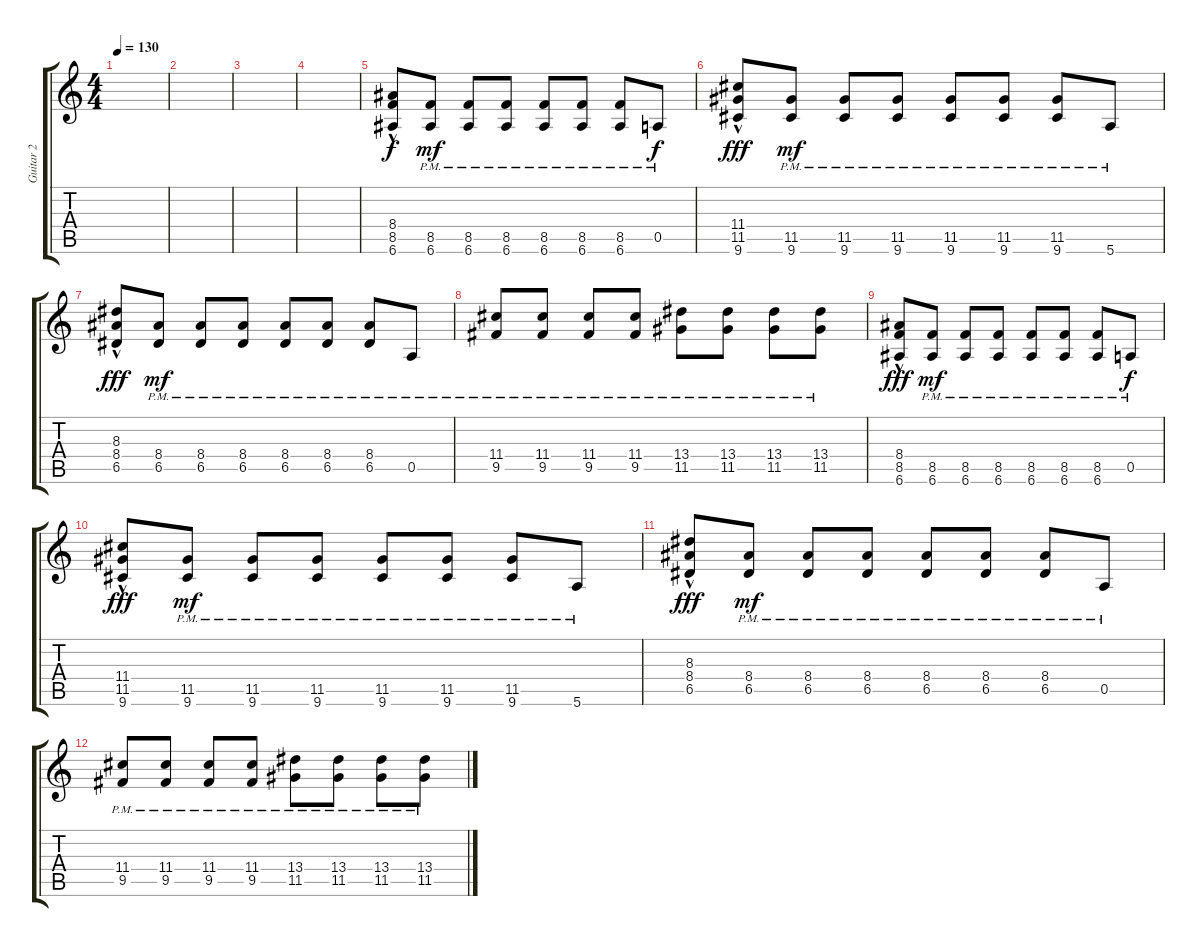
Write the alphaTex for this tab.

\track ("Guitar 2 " "Guitar 2 ") {instrument overdrivenguitar}
\staff {score tabs}
\tuning (E4 B3 G3 D3 A2 E2) {hide}
\ts (4 4)
\tempo 130
\clef g2
\ks c
|
|
|
|
(8.4{hac} 8.5{hac} 6.6{hac}).8 (8.5{pm} 6.6{pm}).8{dy mf} (8.5{pm} 6.6{pm}).8 (8.5{pm} 6.6{pm}).8 (8.5{pm} 6.6{pm}).8 (8.5{pm} 6.6{pm}).8 (8.5{pm} 6.6{pm}).8 0.5{pm}.8{dy f} |
(11.4 11.5{hac} 9.6).8{dy fff} (11.5{pm} 9.6{pm}).8{dy mf} (11.5{pm} 9.6{pm}).8 (11.5{pm} 9.6{pm}).8 (11.5{pm} 9.6{pm}).8 (11.5{pm} 9.6{pm}).8 (11.5{pm} 9.6{pm}).8 5.6{pm}.8 |
(8.3{hac} 8.4{hac} 6.5{hac}).8{dy fff} (8.4{pm} 6.5{pm}).8{dy mf} (8.4{pm} 6.5{pm}).8 (8.4{pm} 6.5{pm}).8 (8.4{pm} 6.5{pm}).8 (8.4{pm} 6.5{pm}).8 (8.4{pm} 6.5{pm}).8 0.5{pm}.8 |
(11.4{pm} 9.5{pm}).8 (11.4{pm} 9.5{pm}).8 (11.4{pm} 9.5{pm}).8 (11.4{pm} 9.5{pm}).8 (13.4{pm} 11.5{pm}).8 (13.4{pm} 11.5{pm}).8 (13.4{pm} 11.5{pm}).8 (13.4{pm} 11.5{pm}).8 |
(8.4{hac} 8.5{hac} 6.6{hac}).8{dy fff} (8.5{pm} 6.6{pm}).8{dy mf} (8.5{pm} 6.6{pm}).8 (8.5{pm} 6.6{pm}).8 (8.5{pm} 6.6{pm}).8 (8.5{pm} 6.6{pm}).8 (8.5{pm} 6.6{pm}).8 0.5{pm}.8{dy f} |
(11.4 11.5{hac} 9.6).8{dy fff} (11.5{pm} 9.6{pm}).8{dy mf} (11.5{pm} 9.6{pm}).8 (11.5{pm} 9.6{pm}).8 (11.5{pm} 9.6{pm}).8 (11.5{pm} 9.6{pm}).8 (11.5{pm} 9.6{pm}).8 5.6{pm}.8 |
(8.3{hac} 8.4{hac} 6.5{hac}).8{dy fff} (8.4{pm} 6.5{pm}).8{dy mf} (8.4{pm} 6.5{pm}).8 (8.4{pm} 6.5{pm}).8 (8.4{pm} 6.5{pm}).8 (8.4{pm} 6.5{pm}).8 (8.4{pm} 6.5{pm}).8 0.5{pm}.8 |
(11.4{pm} 9.5{pm}).8 (11.4{pm} 9.5{pm}).8 (11.4{pm} 9.5{pm}).8 (11.4{pm} 9.5{pm}).8 (13.4{pm} 11.5{pm}).8 (13.4{pm} 11.5{pm}).8 (13.4{pm} 11.5{pm}).8 (13.4{pm} 11.5{pm}).8
